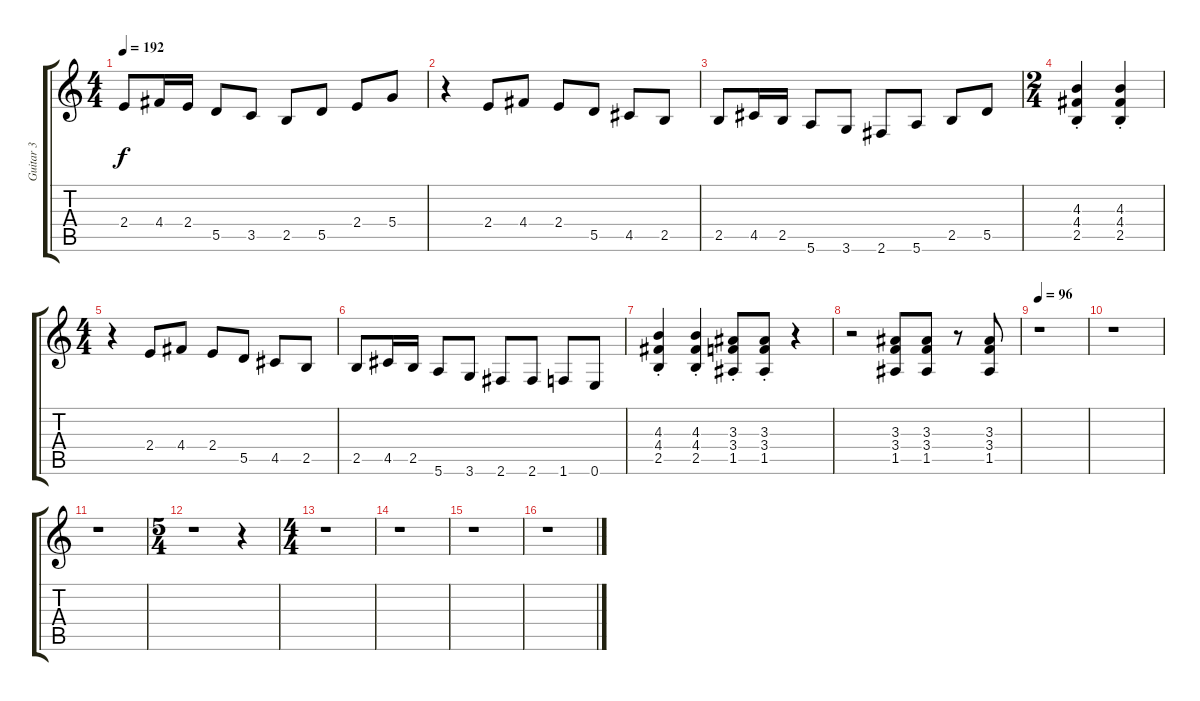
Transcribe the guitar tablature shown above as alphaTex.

\track ("Guitar 3" "Guitar 3") {instrument electricguitarclean}
\staff {score tabs}
\tuning (E4 B3 G3 D3 A2 E2) {hide}
\ts (4 4)
\tempo 192
\clef g2
\ks c
2.4.8{dy f} 4.4.16 2.4.16 5.5.8 3.5.8 2.5.8 5.5.8 2.4.8 5.4.8 |
r.4 2.4.8 4.4.8 2.4.8 5.5.8 4.5.8 2.5.8 |
2.5.8 4.5.16 2.5.16 5.6.8 3.6.8 2.6.8 5.6.8 2.5.8 5.5.8 |
\ts (2 4)
(4.3{st} 4.4{st} 2.5{st}).4 (4.3{st} 4.4{st} 2.5{st}).4 |
\ts (4 4)
r.4 2.4.8 4.4.8 2.4.8 5.5.8 4.5.8 2.5.8 |
2.5.8 4.5.16 2.5.16 5.6.8 3.6.8 2.6.8 2.6.8 1.6.8 0.6.8 |
(4.3{st} 4.4{st} 2.5{st}).4 (4.3{st} 4.4{st} 2.5{st}).4 (3.3{st} 3.4{st} 1.5{st}).8 (3.3{st} 3.4{st} 1.5{st}).8 r.4 |
r.2 (3.3 3.4 1.5).8 (3.3 3.4 1.5).8 r.8 (3.3 3.4 1.5).8 |
\tempo 96
r.1 |
r.1 |
r.1 |
\ts (5 4)
r.1 r.4 |
\ts (4 4)
r.1 |
r.1 |
r.1 |
r.1
